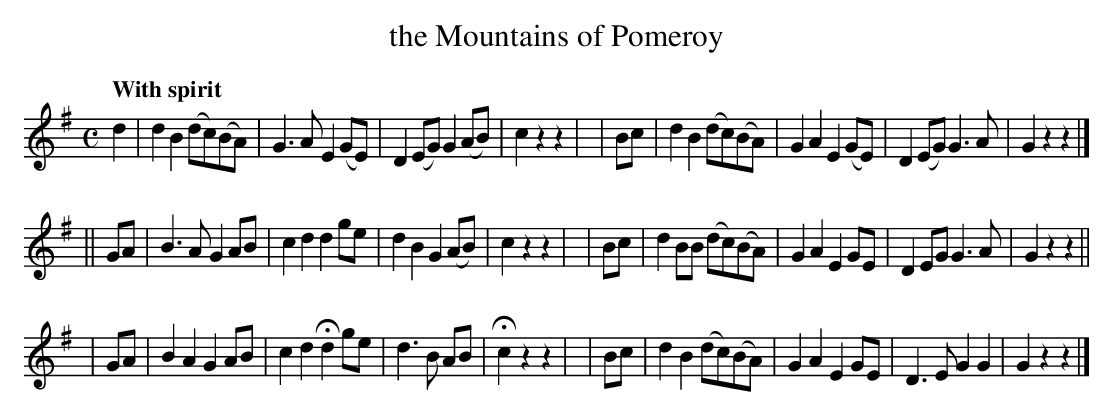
X:1
T: the Mountains of Pomeroy
Q: "With spirit"
M: C
L: 1/8
K: G
   d2 | d2 B2 (dc)(BA) | G3 A E2 (GE) | D2 (EG) G2 (AB) | c2 z2 z2 |\
|  Bc | d2 B2 (dc)(BA) | G2 A2 E2 (GE) | D2 (EG) G3 A | G2 z2 z2 |]
|| GA | B3 A G2 AB | c2 d2 d2 ge | d2 B2 G2 (AB) | c2 z2 z2 |\
|  Bc | d2 BB (dc)(BA) | G2 A2 E2 GE | D2 EG G3 A | G2 z2 z2 ||
|  GA | B2 A2 G2 AB | c2 d2 Hd2 ge | d3 B AB | Hc2 z2 z2 |\
|  Bc | d2 B2 (dc)(BA) | G2 A2 E2 GE | D3 E G2 G2 | G2 z2 z2 |]
